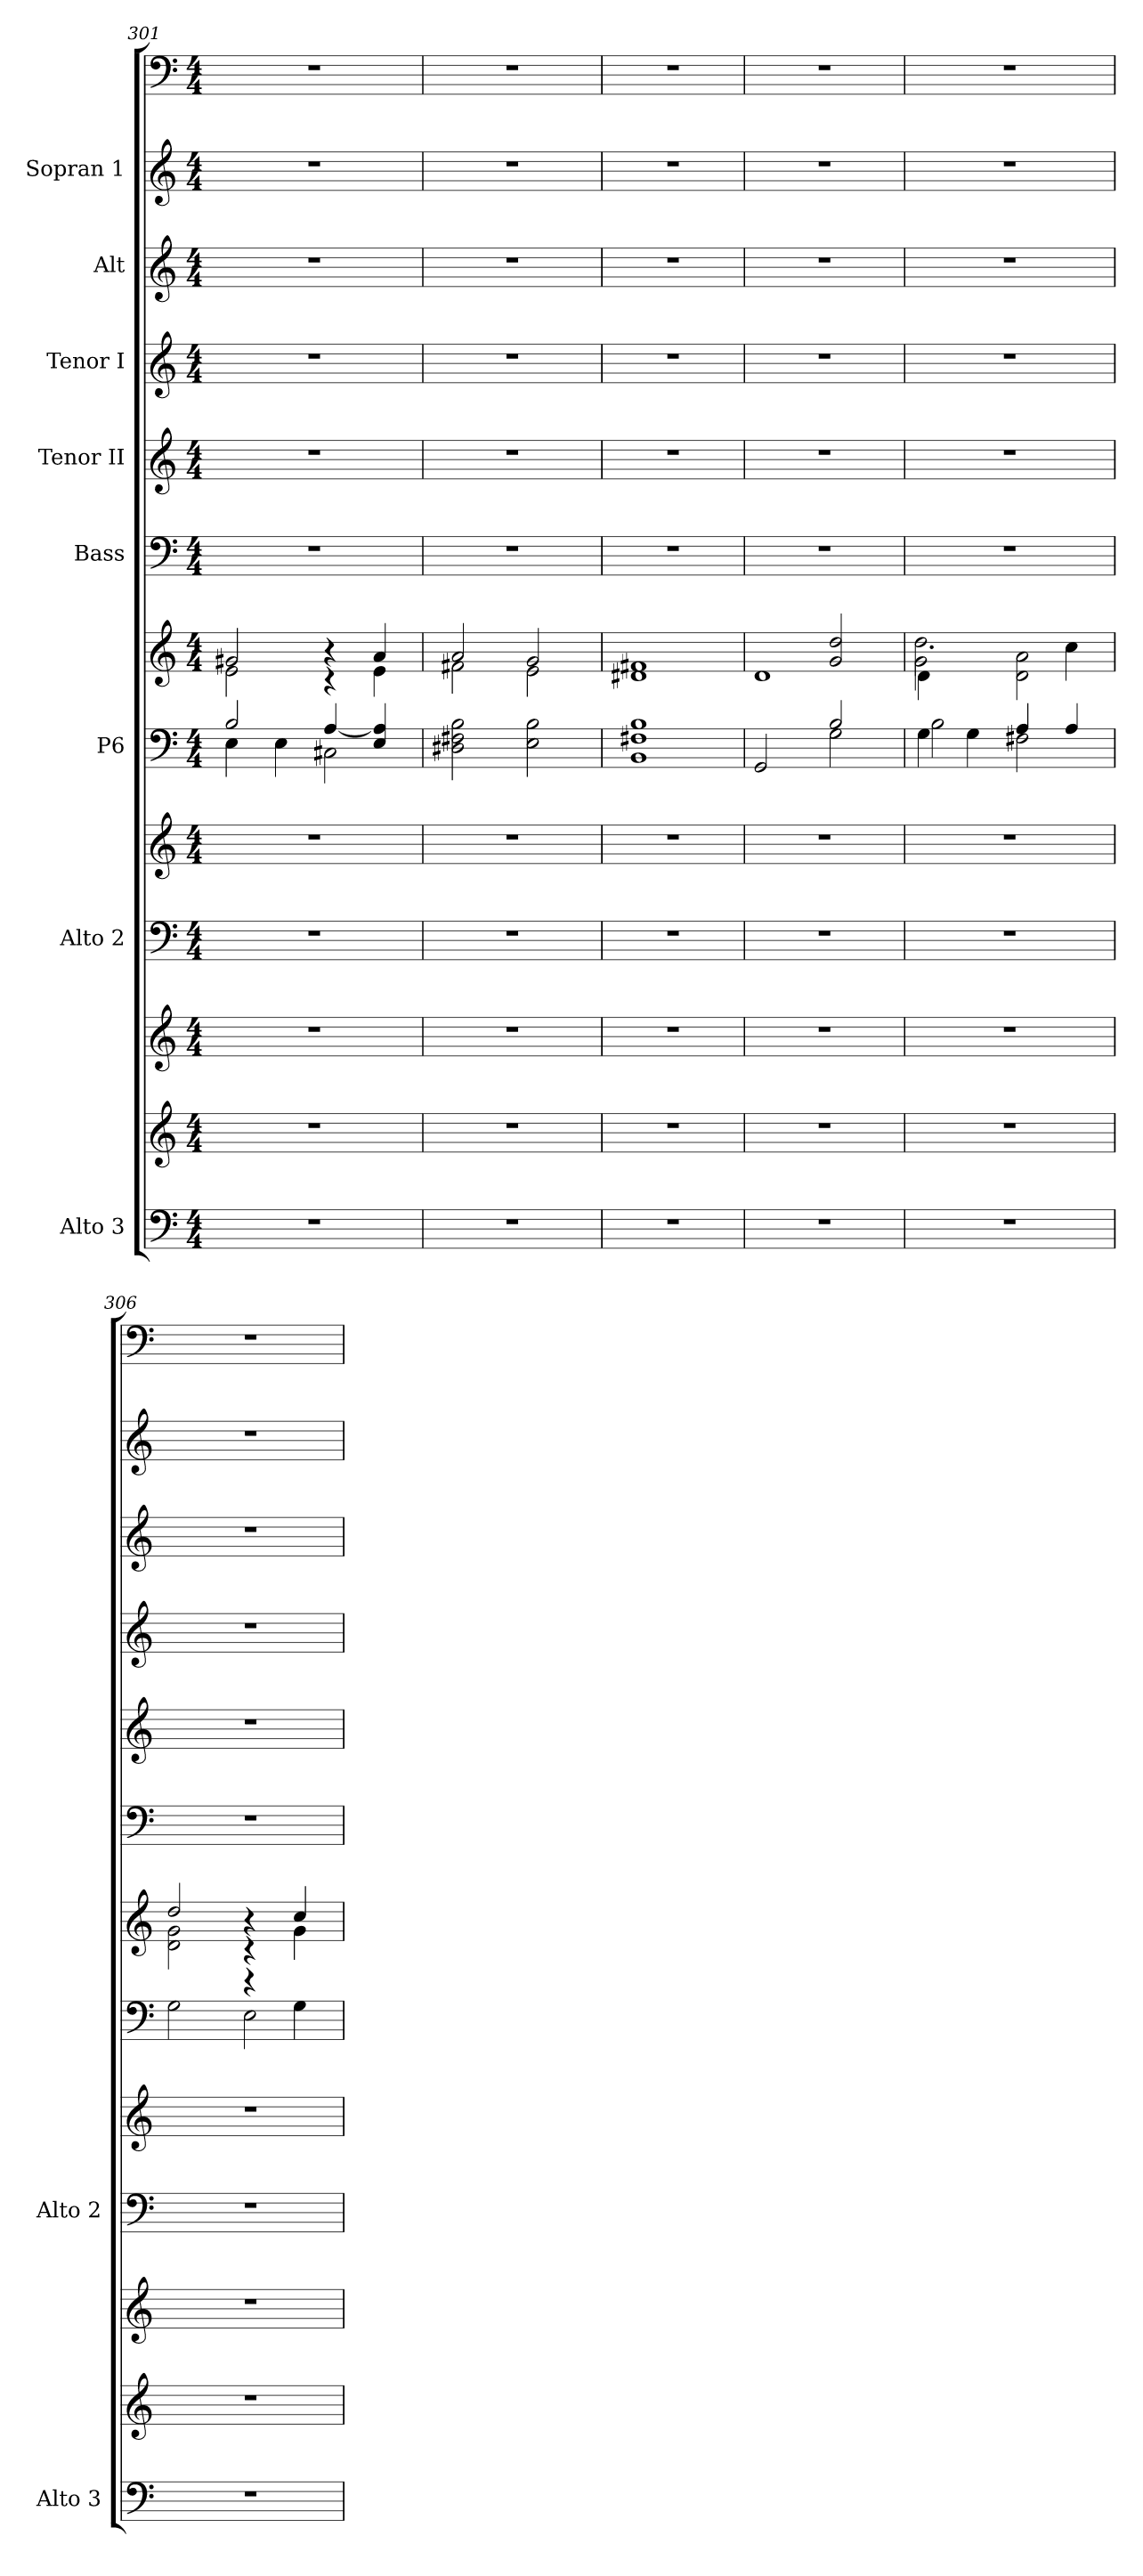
**kern	**kern	**kern	**kern	**kern	**kern	**kern	**kern	**kern	**kern	**kern	**kern	**kern
*part11	*part10	*part9	*part8	*part8	*part7	*part7	*part6	*part5	*part4	*part3	*part2	*part1
*staff13	*staff12	*staff11	*staff10	*staff9	*staff8	*staff7	*staff6	*staff5	*staff4	*staff3	*staff2	*staff1
*I"Alto 3	*	*	*I"Alto 2	*	*I"P6	*	*I"Bass	*I"Tenor II	*I"Tenor I	*I"Alt	*I"Sopran 1	*
*I'Alto 3	*	*	*I'Alto 2	*	*	*	*	*	*	*	*	*
*clefF4	*clefG2	*clefG2	*clefF4	*clefG2	*clefF4	*clefG2	*clefF4	*clefG2	*clefG2	*clefG2	*clefG2	*clefF4
*	*ITrd7c12	*ITrd7c12	*	*	*	*	*	*ITrd7c12	*ITrd7c12	*	*	*
*k[]	*k[]	*k[]	*k[]	*k[]	*k[]	*k[]	*k[]	*k[]	*k[]	*k[]	*k[]	*k[]
*C:	*C:	*C:	*C:	*C:	*C:	*C:	*C:	*C:	*C:	*C:	*C:	*C:
*M4/4	*M4/4	*M4/4	*M4/4	*M4/4	*M4/4	*M4/4	*M4/4	*M4/4	*M4/4	*M4/4	*M4/4	*M4/4
=301	=301	=301	=301	=301	=301	=301	=301	=301	=301	=301	=301	=301
*	*	*	*	*	*^	*^	*	*	*	*	*	*
*	*	*	*	*	*	*	*	*^	*	*	*	*	*	*
1r	1r	1r	1r	1r	4E\	2B/	1ryy	2g#X/	2e\	1r	1r	1r	1r	1r	1r
.	.	.	.	.	4E\	.	.	.	.	.	.	.	.	.	.
.	.	.	.	.	2C#X\	[>4A/	.	4rc	4r	.	.	.	.	.	.
.	.	.	.	.	.	4E/ 4A/]	.	4a/	4e\	.	.	.	.	.	.
=302	=302	=302	=302	=302	=302	=302	=302	=302	=302	=302	=302	=302	=302	=302	=302
1r	1r	1r	1r	1r	2D#X\ 2F#X\ 2B\	1ryy	1ryy	2f#X\	2a/	1r	1r	1r	1r	1r	1r
.	.	.	.	.	2E\ 2B\	.	.	2e\	2g/	.	.	.	.	.	.
=303	=303	=303	=303	=303	=303	=303	=303	=303	=303	=303	=303	=303	=303	=303	=303
1r	1r	1r	1r	1r	1BB 1F#X 1B	1ryy	1ryy	1ryy	1d#X 1f#X	1r	1r	1r	1r	1r	1r
=304	=304	=304	=304	=304	=304	=304	=304	=304	=304	=304	=304	=304	=304	=304	=304
1r	1r	1r	1r	1r	2GG/	2ryy	1ryy	2ryy	1d	1r	1r	1r	1r	1r	1r
.	.	.	.	.	2B/	2G\	.	2g/ 2dd/	.	.	.	.	.	.	.
=305	=305	=305	=305	=305	=305	=305	=305	=305	=305	=305	=305	=305	=305	=305	=305
1r	1r	1r	1r	1r	4G\	2B\	4d\	2.dd\	2g\	1r	1r	1r	1r	1r	1r
.	.	.	.	.	4G\	.	2.ryy	.	.	.	.	.	.	.	.
.	.	.	.	.	4A/	2F#X\	.	.	2d\ 2a\	.	.	.	.	.	.
.	.	.	.	.	4A/	.	.	4cc\	.	.	.	.	.	.	.
=306	=306	=306	=306	=306	=306	=306	=306	=306	=306	=306	=306	=306	=306	=306	=306
1r	1r	1r	1r	1r	2G\	2ryy	1ryy	2dd/	2d\ 2g\	1r	1r	1r	1r	1r	1r
.	.	.	.	.	2E\	4re	.	4rc	4r	.	.	.	.	.	.
.	.	.	.	.	.	4G\	.	4cc/	4g\	.	.	.	.	.	.
*	*	*	*	*	*v	*v	*	*	*	*	*	*	*	*	*
*	*	*	*	*	*	*v	*v	*v	*	*	*	*	*	*
=	=	=	=	=	=	=	=	=	=	=	=	=
*-	*-	*-	*-	*-	*-	*-	*-	*-	*-	*-	*-	*-
